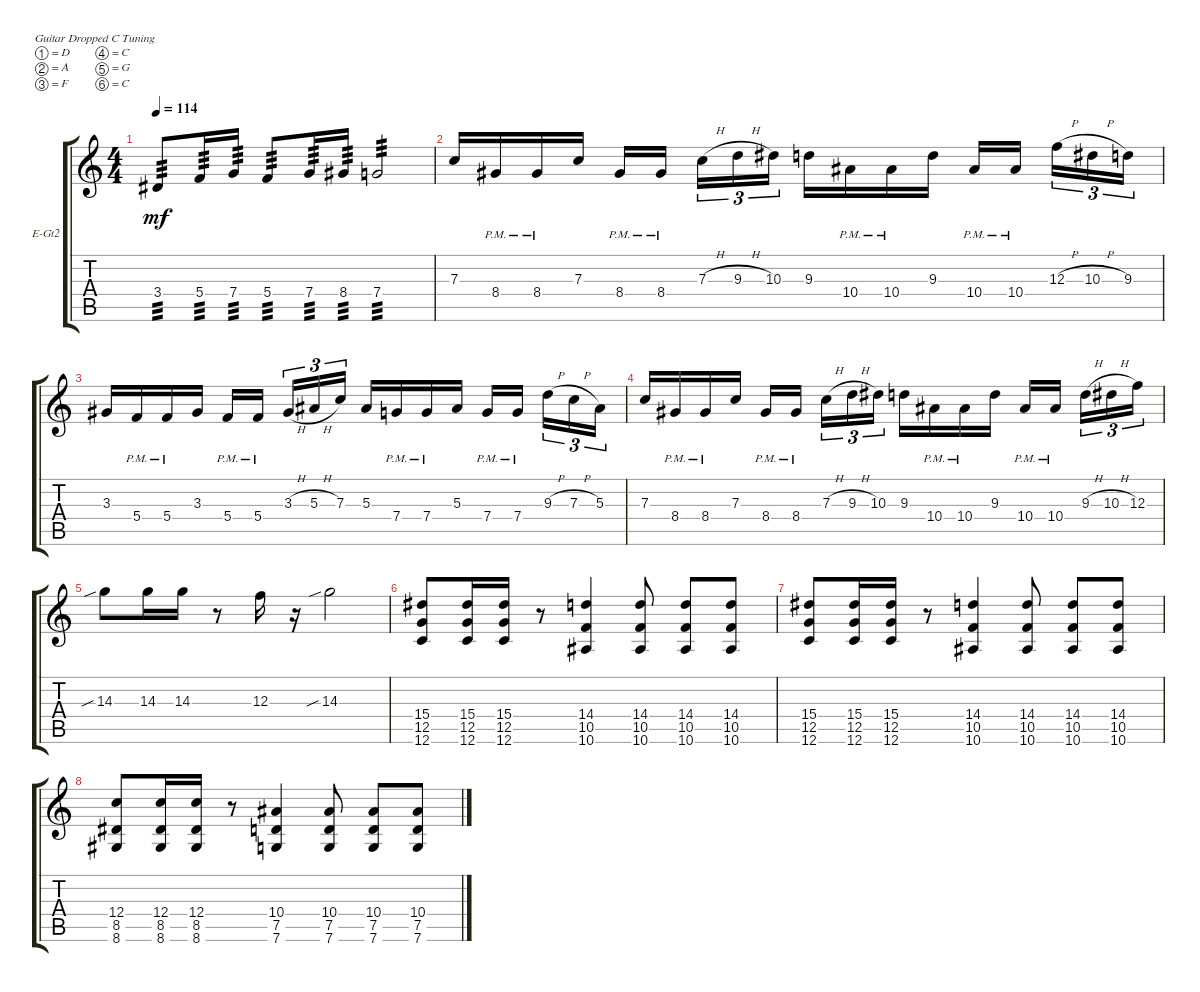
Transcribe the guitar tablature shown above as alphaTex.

\defaultSystemsLayout 4
\bracketExtendMode groupsimilarinstruments
\firstSystemTrackNameOrientation horizontal
\otherSystemsTrackNameOrientation horizontal
\track ("Guitar 2" "E-Gt2") {instrument distortionguitar}
\staff {score tabs}
\tuning (D4 A3 F3 C3 G2 C2)
\ts (4 4)
\tempo 114
\clef g2
\ks c
3.4.8{tp 3 dy mf} 5.4.16{tp 3} 7.4.16{tp 3} 5.4.8{tp 3} 7.4.16{tp 3} 8.4.16{tp 3} 7.4.2{tp 3} |
7.3.16 8.4{pm}.16 8.4{pm}.16 7.3.16 8.4{pm}.16 8.4{pm}.16 7.3{h}.16{tu (3 2)} 9.3{h}.16{tu (3 2)} 10.3.16{tu (3 2)} 9.3.16 10.4{pm}.16 10.4{pm}.16 9.3.16 10.4{pm}.16 10.4{pm}.16 12.3{h}.16{tu (3 2)} 10.3{h}.16{tu (3 2)} 9.3.16{tu (3 2)} |
3.3.16 5.4{pm}.16 5.4{pm}.16 3.3.16 5.4{pm}.16 5.4{pm}.16 3.3{h}.16{tu (3 2)} 5.3{h}.16{tu (3 2)} 7.3.16{tu (3 2)} 5.3.16 7.4{pm}.16 7.4{pm}.16 5.3.16 7.4{pm}.16 7.4{pm}.16 9.3{h}.16{tu (3 2)} 7.3{h}.16{tu (3 2)} 5.3.16{tu (3 2)} |
7.3.16 8.4{pm}.16 8.4{pm}.16 7.3.16 8.4{pm}.16 8.4{pm}.16 7.3{h}.16{tu (3 2)} 9.3{h}.16{tu (3 2)} 10.3.16{tu (3 2)} 9.3.16 10.4{pm}.16 10.4{pm}.16 9.3.16 10.4{pm}.16 10.4{pm}.16 9.3{h}.16{tu (3 2)} 10.3{h}.16{tu (3 2)} 12.3.16{tu (3 2)} |
14.3{sib}.8 14.3.16 14.3.16 r.8 12.3.16 r.16 14.3{sib}.2 |
(12.6 12.5 15.4).8 (12.6 12.5 15.4).16 (12.6 12.5 15.4).16 r.8 (10.6 10.5 14.4).4 (10.6 10.5 14.4).8 (10.6 10.5 14.4).8 (10.6 10.5 14.4).8 |
(12.6 12.5 15.4).8 (12.6 12.5 15.4).16 (12.6 12.5 15.4).16 r.8 (10.6 10.5 14.4).4 (10.6 10.5 14.4).8 (10.6 10.5 14.4).8 (10.6 10.5 14.4).8 |
(8.6 8.5 12.4).8 (8.6 8.5 12.4).16 (8.6 8.5 12.4).16 r.8 (7.6 7.5 10.4).4 (7.6 7.5 10.4).8 (7.6 7.5 10.4).8 (7.6 7.5 10.4).8
